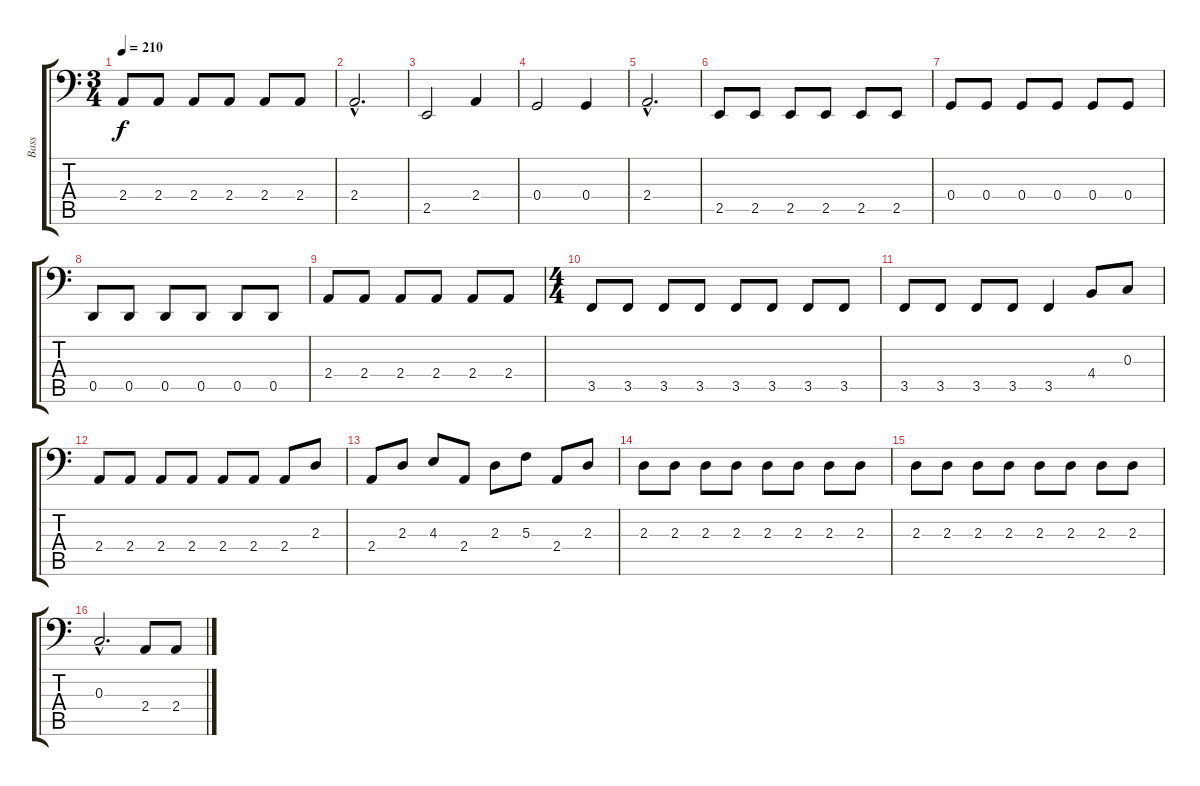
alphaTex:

\track ("Bass" "Bass") {instrument electricbasspick}
\staff {score tabs}
\tuning (A2 E2 C2 G1 D1 A0) {hide}
\ts (3 4)
\tempo 210
\clef f4
\ks c
2.4.8{dy f} 2.4.8 2.4.8 2.4.8 2.4.8 2.4.8 |
2.4{hac}.2{d} |
2.5.2 2.4.4 |
0.4.2 0.4.4 |
2.4{hac}.2{d} |
2.5.8 2.5.8 2.5.8 2.5.8 2.5.8 2.5.8 |
0.4.8 0.4.8 0.4.8 0.4.8 0.4.8 0.4.8 |
0.5.8 0.5.8 0.5.8 0.5.8 0.5.8 0.5.8 |
2.4.8 2.4.8 2.4.8 2.4.8 2.4.8 2.4.8 |
\ts (4 4)
3.5.8 3.5.8 3.5.8 3.5.8 3.5.8 3.5.8 3.5.8 3.5.8 |
3.5.8 3.5.8 3.5.8 3.5.8 3.5.4 4.4.8 0.3.8 |
2.4.8 2.4.8 2.4.8 2.4.8 2.4.8 2.4.8 2.4.8 2.3.8 |
2.4.8 2.3.8 4.3.8 2.4.8 2.3.8 5.3.8 2.4.8 2.3.8 |
2.3.8 2.3.8 2.3.8 2.3.8 2.3.8 2.3.8 2.3.8 2.3.8 |
2.3.8 2.3.8 2.3.8 2.3.8 2.3.8 2.3.8 2.3.8 2.3.8 |
0.3{hac}.2{d} 2.4.8 2.4.8
